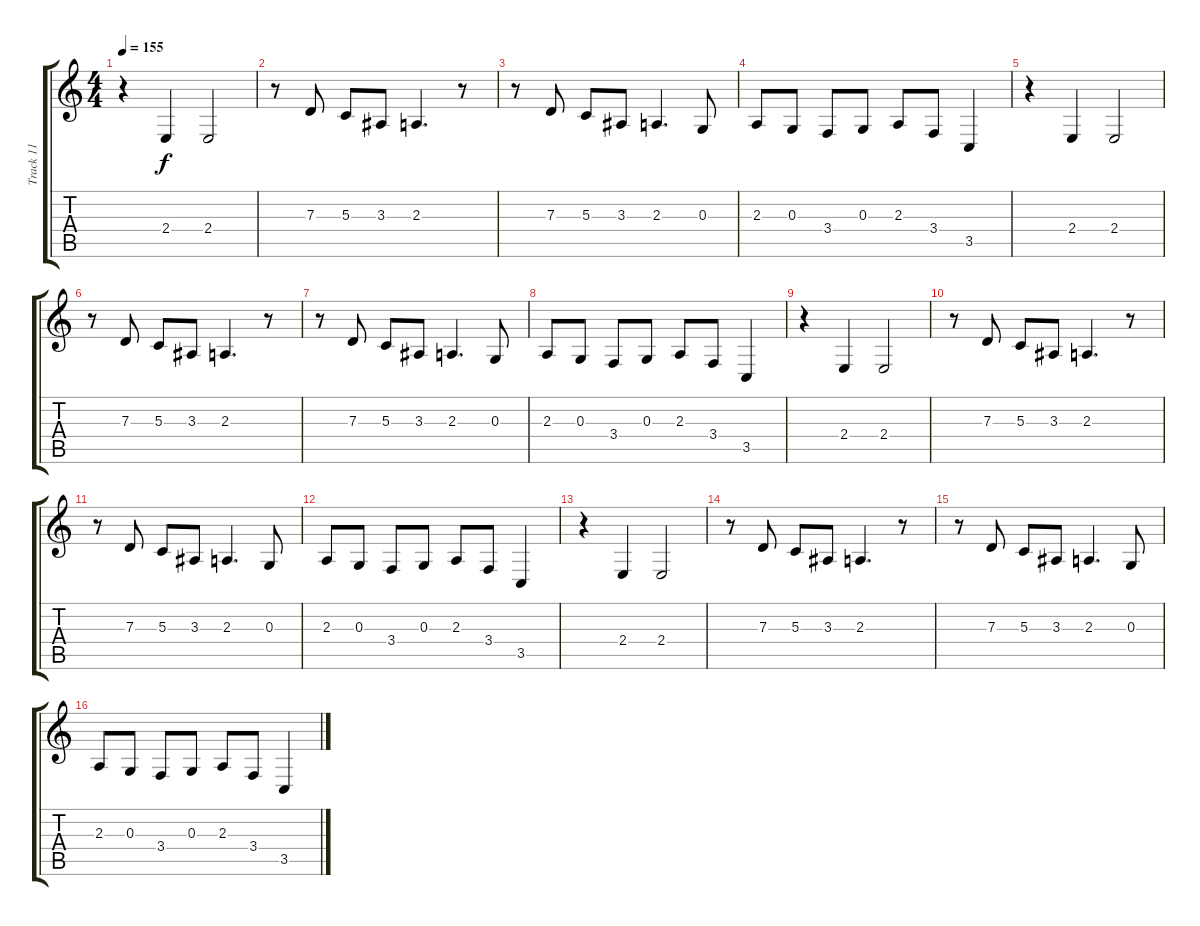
\track ("Track 11" "Track 11") {instrument oboe}
\staff {score tabs}
\tuning (E4 B3 G3 D3 A2 E2) {hide}
\ts (4 4)
\tempo 155
\clef g2
\ks c
r.4{dy f} 2.4.4 2.4.2 |
r.8 7.3.8 5.3.8 3.3.8 2.3.4{d} r.8 |
r.8 7.3.8 5.3.8 3.3.8 2.3.4{d} 0.3.8 |
2.3.8 0.3.8 3.4.8 0.3.8 2.3.8 3.4.8 3.5.4 |
r.4 2.4.4 2.4.2 |
r.8 7.3.8 5.3.8 3.3.8 2.3.4{d} r.8 |
r.8 7.3.8 5.3.8 3.3.8 2.3.4{d} 0.3.8 |
2.3.8 0.3.8 3.4.8 0.3.8 2.3.8 3.4.8 3.5.4 |
r.4 2.4.4 2.4.2 |
r.8 7.3.8 5.3.8 3.3.8 2.3.4{d} r.8 |
r.8 7.3.8 5.3.8 3.3.8 2.3.4{d} 0.3.8 |
2.3.8 0.3.8 3.4.8 0.3.8 2.3.8 3.4.8 3.5.4 |
r.4 2.4.4 2.4.2 |
r.8 7.3.8 5.3.8 3.3.8 2.3.4{d} r.8 |
r.8 7.3.8 5.3.8 3.3.8 2.3.4{d} 0.3.8 |
2.3.8 0.3.8 3.4.8 0.3.8 2.3.8 3.4.8 3.5.4
